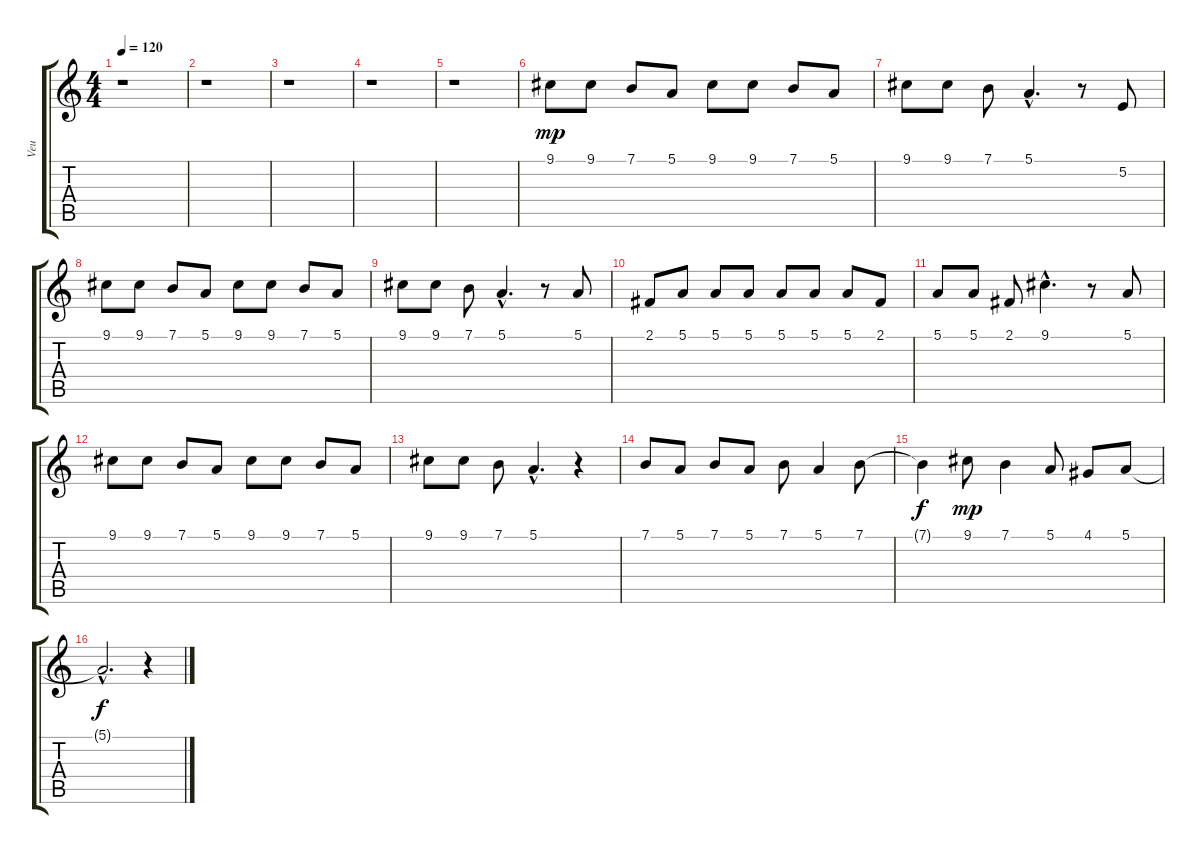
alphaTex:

\track ("Veu" "Veu") {instrument choiraahs}
\staff {score tabs}
\tuning (E4 B3 G3 D3 A2 E2) {hide}
\ts (4 4)
\tempo 120
\clef g2
\ks c
r.1{dy mp instrument choiraahs} |
r.1 |
r.1 |
r.1 |
r.1 |
9.1.8 9.1.8 7.1.8 5.1.8 9.1.8 9.1.8 7.1.8 5.1.8 |
9.1.8 9.1.8 7.1.8 5.1{hac}.4{d} r.8 5.2.8 |
9.1.8 9.1.8 7.1.8 5.1.8 9.1.8 9.1.8 7.1.8 5.1.8 |
9.1.8 9.1.8 7.1.8 5.1{hac}.4{d} r.8 5.1.8 |
2.1.8 5.1.8 5.1.8 5.1.8 5.1.8 5.1.8 5.1.8 2.1.8 |
5.1.8 5.1.8 2.1.8 9.1{hac}.4{d} r.8 5.1.8 |
9.1.8 9.1.8 7.1.8 5.1.8 9.1.8 9.1.8 7.1.8 5.1.8 |
9.1.8 9.1.8 7.1.8 5.1{hac}.4{d} r.4 |
7.1.8 5.1.8 7.1.8 5.1.8 7.1.8 5.1.4 7.1.8 |
7.1{t}.4{dy f} 9.1.8{dy mp} 7.1.4 5.1.8 4.1.8 5.1.8 |
5.1{hac t}.2{d dy f} r.4
